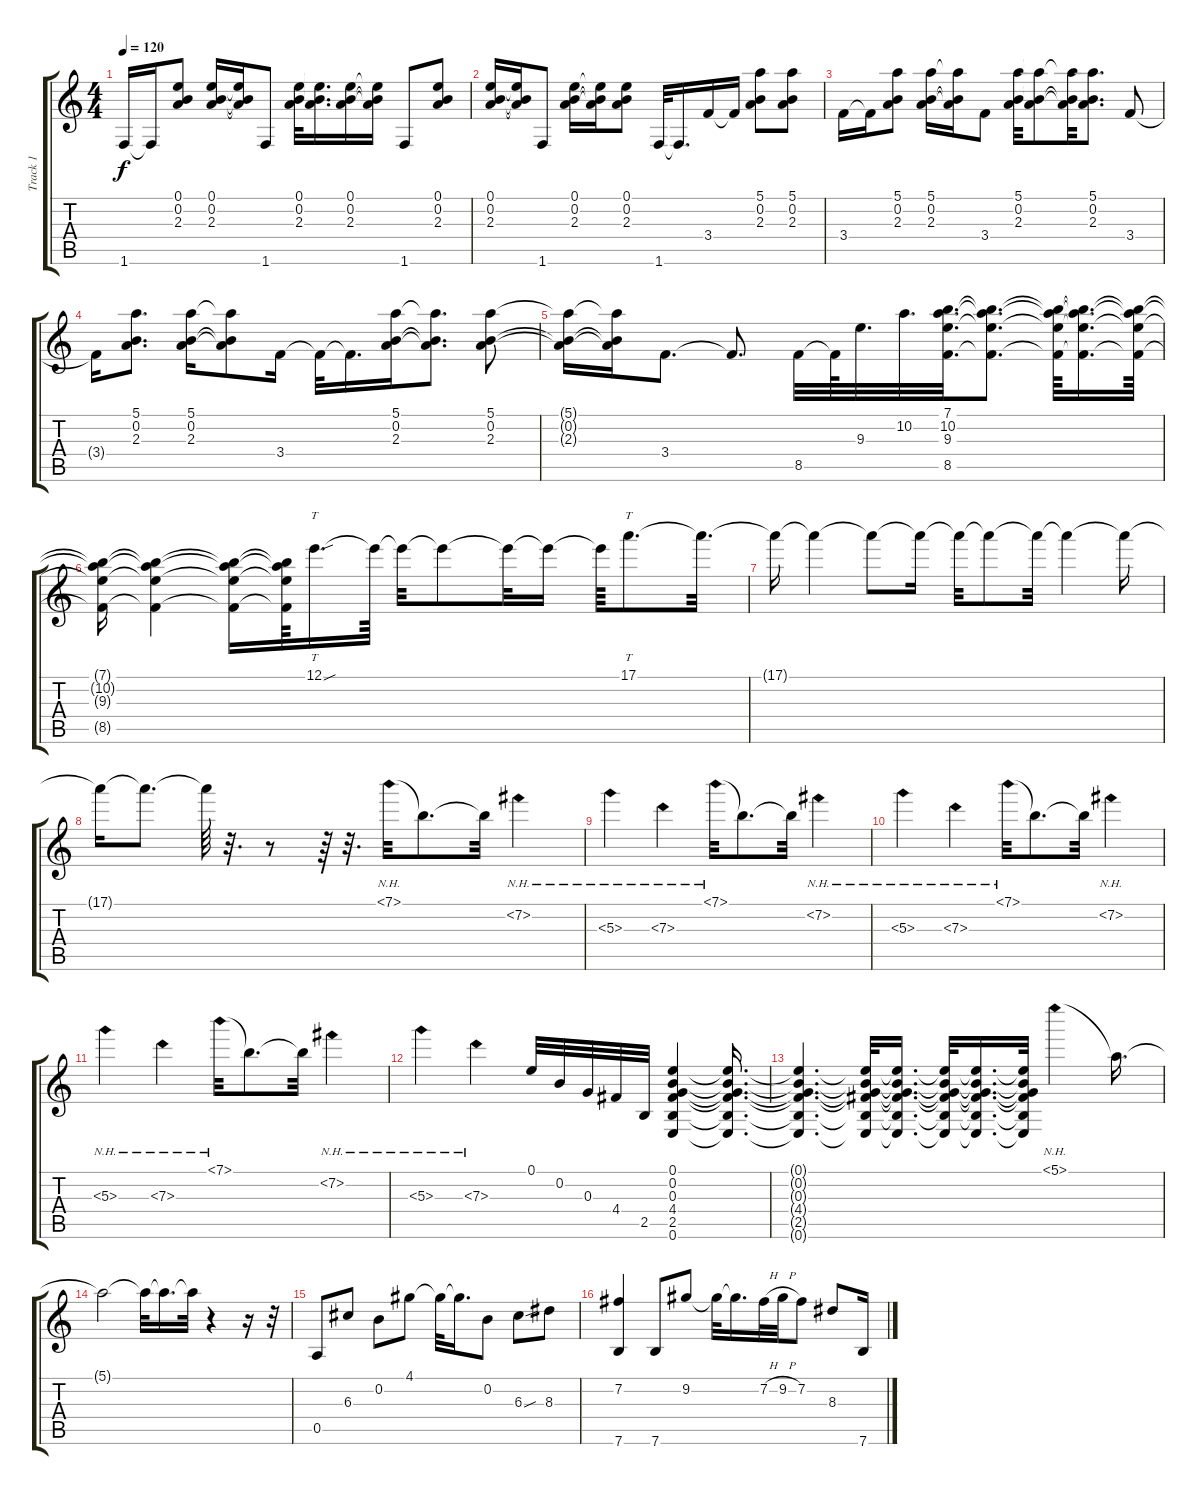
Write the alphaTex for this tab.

\track ("Track 1" "Track 1") {instrument acousticguitarsteel}
\staff {score tabs}
\tuning (E4 B3 G3 D3 A2 E2) {hide}
\ts (4 4)
\tempo 120
\clef g2
\ks c
1.6.16{dy f} 1.6{t}.16 (0.1 0.2 2.3).8 (0.1 0.2 2.3).16 (0.1{t} 0.2{t} 2.3{t}).16 1.6.8 (0.1 0.2 2.3).32 (0.1{t} 0.2{t} 2.3{t}).16{d} (0.1 0.2 2.3).16 (0.1{t} 0.2{t} 2.3{t}).16 1.6.8 (0.1 0.2 2.3).8 |
(0.1 0.2 2.3).16 (0.1{t} 0.2{t} 2.3{t}).16 1.6.8 (0.1 0.2 2.3).16 (0.1{t} 0.2{t} 2.3{t}).16 (0.1 0.2 2.3).8 1.6.32 1.6{t}.16{d} 3.4.16 3.4{t}.16 (5.1 0.2 2.3).8 (5.1 0.2 2.3).8 |
3.4.16 3.4{t}.16 (5.1 0.2 2.3).8 (5.1 0.2 2.3).16 (5.1{t} 0.2{t} 2.3{t}).16 3.4.8 (5.1 0.2 2.3).32 (5.1{t} 0.2{t} 2.3{t}).8 (5.1{t} 0.2{t} 2.3{t}).32 (5.1 0.2 2.3).8{d} 3.4.8 |
3.4{t}.16 (5.1 0.2 2.3).8{d} (5.1 0.2 2.3).16 (5.1{t} 0.2{t} 2.3{t}).8 3.4.16 3.4{t}.32 3.4{t}.16{d} (5.1 0.2 2.3).16 (5.1{t} 0.2{t} 2.3{t}).8{d} (5.1 0.2 2.3).8 |
(5.1{t} 0.2{t} 2.3{t}).16 (5.1{t} 0.2{t} 2.3{t}).16 3.4.8{d} 3.4{t}.8{d} 8.5.32 8.5{t}.64 9.3.32{d} 10.2.32{d} (7.1 10.2 9.3 8.5).32{d} (7.1{t} 10.2{t} 9.3{t} 8.5{t}).8{d} (7.1{t} 10.2{t} 9.3{t} 8.5{t}).64 (7.1{t} 10.2{t} 9.3{t} 8.5{t}).16{d} (7.1{t} 10.2{t} 9.3{t} 8.5{t}).64 |
(7.1{t} 10.2{t} 9.3{t} 8.5{t}).16 (7.1{t} 10.2{t} 9.3{t} 8.5{t}).4 (7.1{t} 10.2{t} 9.3{t} 8.5{t}).16 (7.1{t} 10.2{t} 9.3{t} 8.5{t}).64 12.1{sou}.16{tt d} 12.1{t}.64 12.1{t}.32 12.1{t}.8 12.1{t}.32 12.1{t}.16 12.1{t}.64 17.1.8{tt d} 17.1{t}.32{d} |
17.1{t}.16 17.1{t}.4 17.1{t}.8 17.1{t}.16 17.1{t}.32 17.1{t}.8 17.1{t}.32 17.1{t}.4 17.1{t}.16 |
17.1{t}.16 17.1{t}.8{d} 17.1{t}.64 r.32{d} r.8 r.64 r.32{d} 7.1{nh}.32 7.1{t}.8{d} 7.1{t}.32 7.2{nh}.4 |
5.3{nh}.4 7.3{nh}.4 7.1{nh}.32 7.1{t}.8{d} 7.1{t}.32 7.2{nh}.4 |
5.3{nh}.4 7.3{nh}.4 7.1{nh}.32 7.1{t}.8{d} 7.1{t}.32 7.2{nh}.4 |
5.3{nh}.4 7.3{nh}.4 7.1{nh}.32 7.1{t}.8{d} 7.1{t}.32 7.2{nh}.4 |
5.3{nh}.4 7.3{nh}.4 0.1.32 0.2.32 0.3.32 4.4.32 2.5.32 (0.1 0.2 0.3 4.4 2.5 0.6).4 (0.1{t} 0.2{t} 0.3{t} 4.4{t} 2.5{t} 0.6{t}).16{d} |
(0.1{t} 0.2{t} 0.3{t} 4.4{t} 2.5{t} 0.6{t}).4{d} (0.1{t} 0.2{t} 0.3{t} 4.4{t} 2.5{t} 0.6{t}).32 (0.1{t} 0.2{t} 0.3{t} 4.4{t} 2.5{t} 0.6{t}).16{d} (0.1{t} 0.2{t} 0.3{t} 4.4{t} 2.5{t} 0.6{t}).32 (0.1{t} 0.2{t} 0.3{t} 4.4{t} 2.5{t} 0.6{t}).16{d} (0.1{t} 0.2{t} 0.3{t} 4.4{t} 2.5{t} 0.6{t}).32 5.1{nh}.4 5.1{t}.16{d} |
5.1{t}.2 5.1{t}.32 5.1{t}.16{d} 5.1{t}.32 r.4 r.16 r.32 |
0.5.8 6.3.8 0.2.8 4.1.8 4.1{t}.32 4.1{t}.16{d} 0.2.8 6.3{sou}.8 8.3.8 |
(7.2 7.6).4 7.6.8 9.2.8 9.2{t}.32 9.2{t}.16{d} 7.2{h}.32 9.2{h}.32 7.2.8 8.3.8 7.6.16
